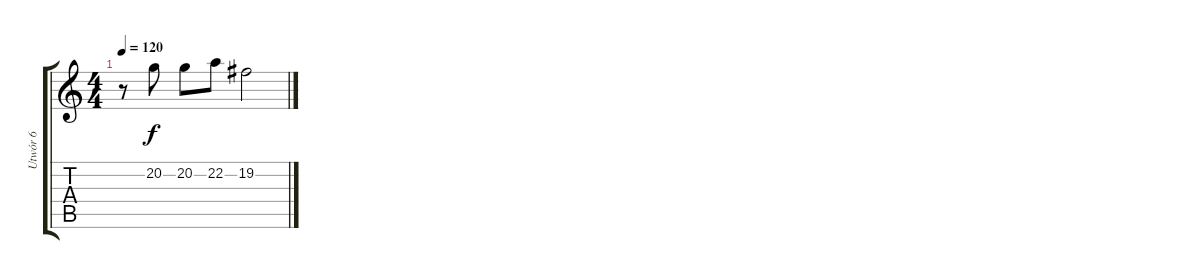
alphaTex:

\track ("Utwór 6" "Utwór 6") {instrument clarinet}
\staff {score tabs}
\tuning (E4 B3 G3 D3 A2 E2) {hide}
\ts (4 4)
\tempo 120
\clef g2
\ks c
r.8{dy f} 20.2.8 20.2.8 22.2.8 19.2.2
